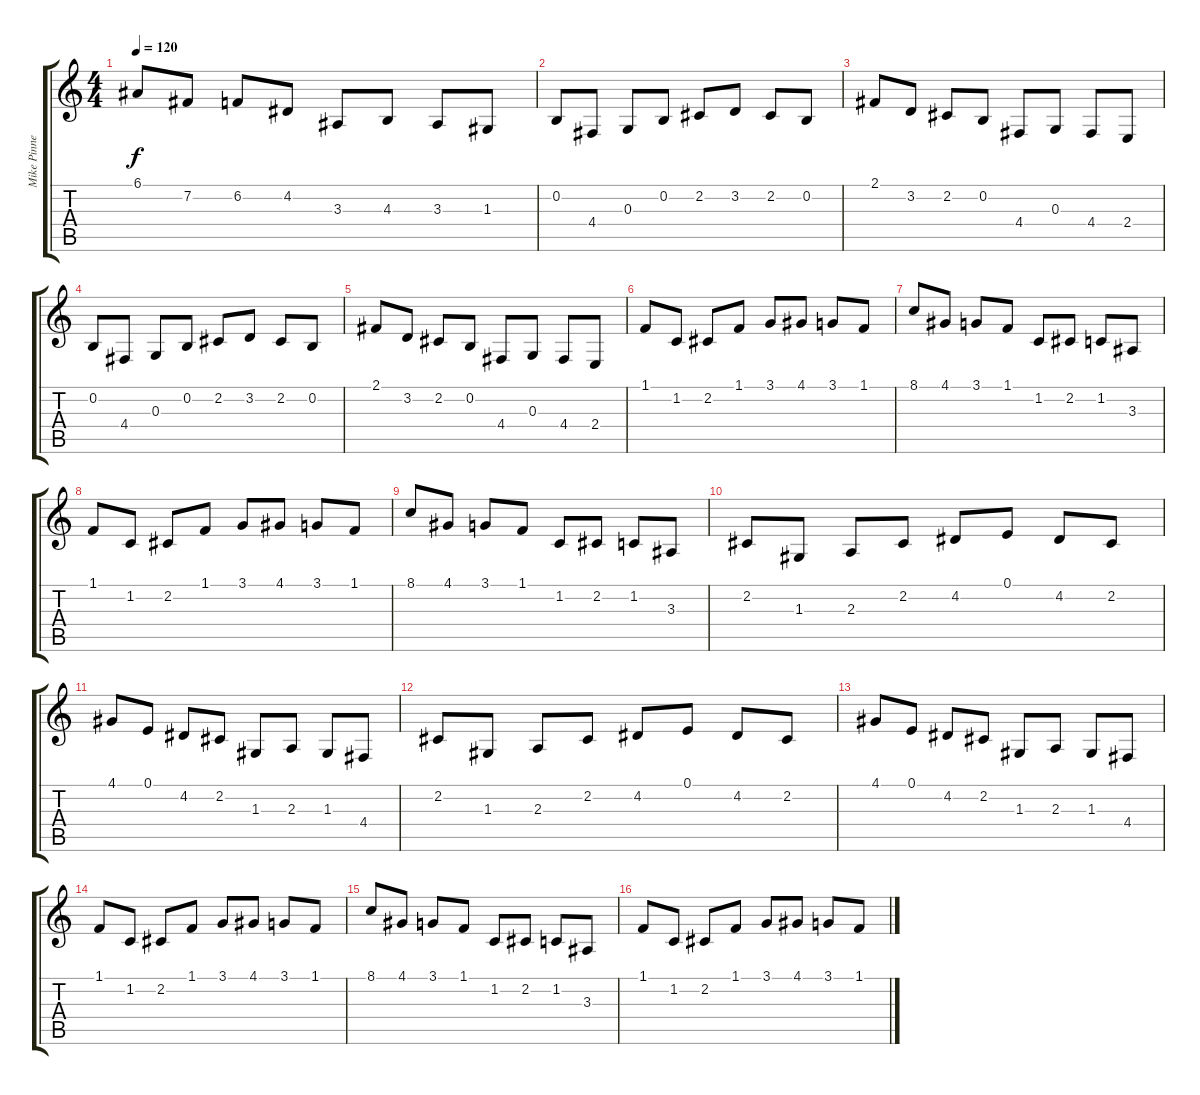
\track ("Mike Pinnella (Piano)" "Mike Pinne") {instrument brightacousticpiano}
\staff {score tabs}
\tuning (E4 B3 G3 D3 G2 C2) {hide}
\ts (4 4)
\tempo 120
\clef g2
\ks c
6.1.8{dy f} 7.2.8 6.2.8 4.2.8 3.3.8 4.3.8 3.3.8 1.3.8 |
0.2.8 4.4.8 0.3.8 0.2.8 2.2.8 3.2.8 2.2.8 0.2.8 |
2.1.8 3.2.8 2.2.8 0.2.8 4.4.8 0.3.8 4.4.8 2.4.8 |
0.2.8 4.4.8 0.3.8 0.2.8 2.2.8 3.2.8 2.2.8 0.2.8 |
2.1.8 3.2.8 2.2.8 0.2.8 4.4.8 0.3.8 4.4.8 2.4.8 |
1.1.8 1.2.8 2.2.8 1.1.8 3.1.8 4.1.8 3.1.8 1.1.8 |
8.1.8 4.1.8 3.1.8 1.1.8 1.2.8 2.2.8 1.2.8 3.3.8 |
1.1.8 1.2.8 2.2.8 1.1.8 3.1.8 4.1.8 3.1.8 1.1.8 |
8.1.8 4.1.8 3.1.8 1.1.8 1.2.8 2.2.8 1.2.8 3.3.8 |
2.2.8 1.3.8 2.3.8 2.2.8 4.2.8 0.1.8 4.2.8 2.2.8 |
4.1.8 0.1.8 4.2.8 2.2.8 1.3.8 2.3.8 1.3.8 4.4.8 |
2.2.8 1.3.8 2.3.8 2.2.8 4.2.8 0.1.8 4.2.8 2.2.8 |
4.1.8 0.1.8 4.2.8 2.2.8 1.3.8 2.3.8 1.3.8 4.4.8 |
1.1.8 1.2.8 2.2.8 1.1.8 3.1.8 4.1.8 3.1.8 1.1.8 |
8.1.8 4.1.8 3.1.8 1.1.8 1.2.8 2.2.8 1.2.8 3.3.8 |
1.1.8 1.2.8 2.2.8 1.1.8 3.1.8 4.1.8 3.1.8 1.1.8
